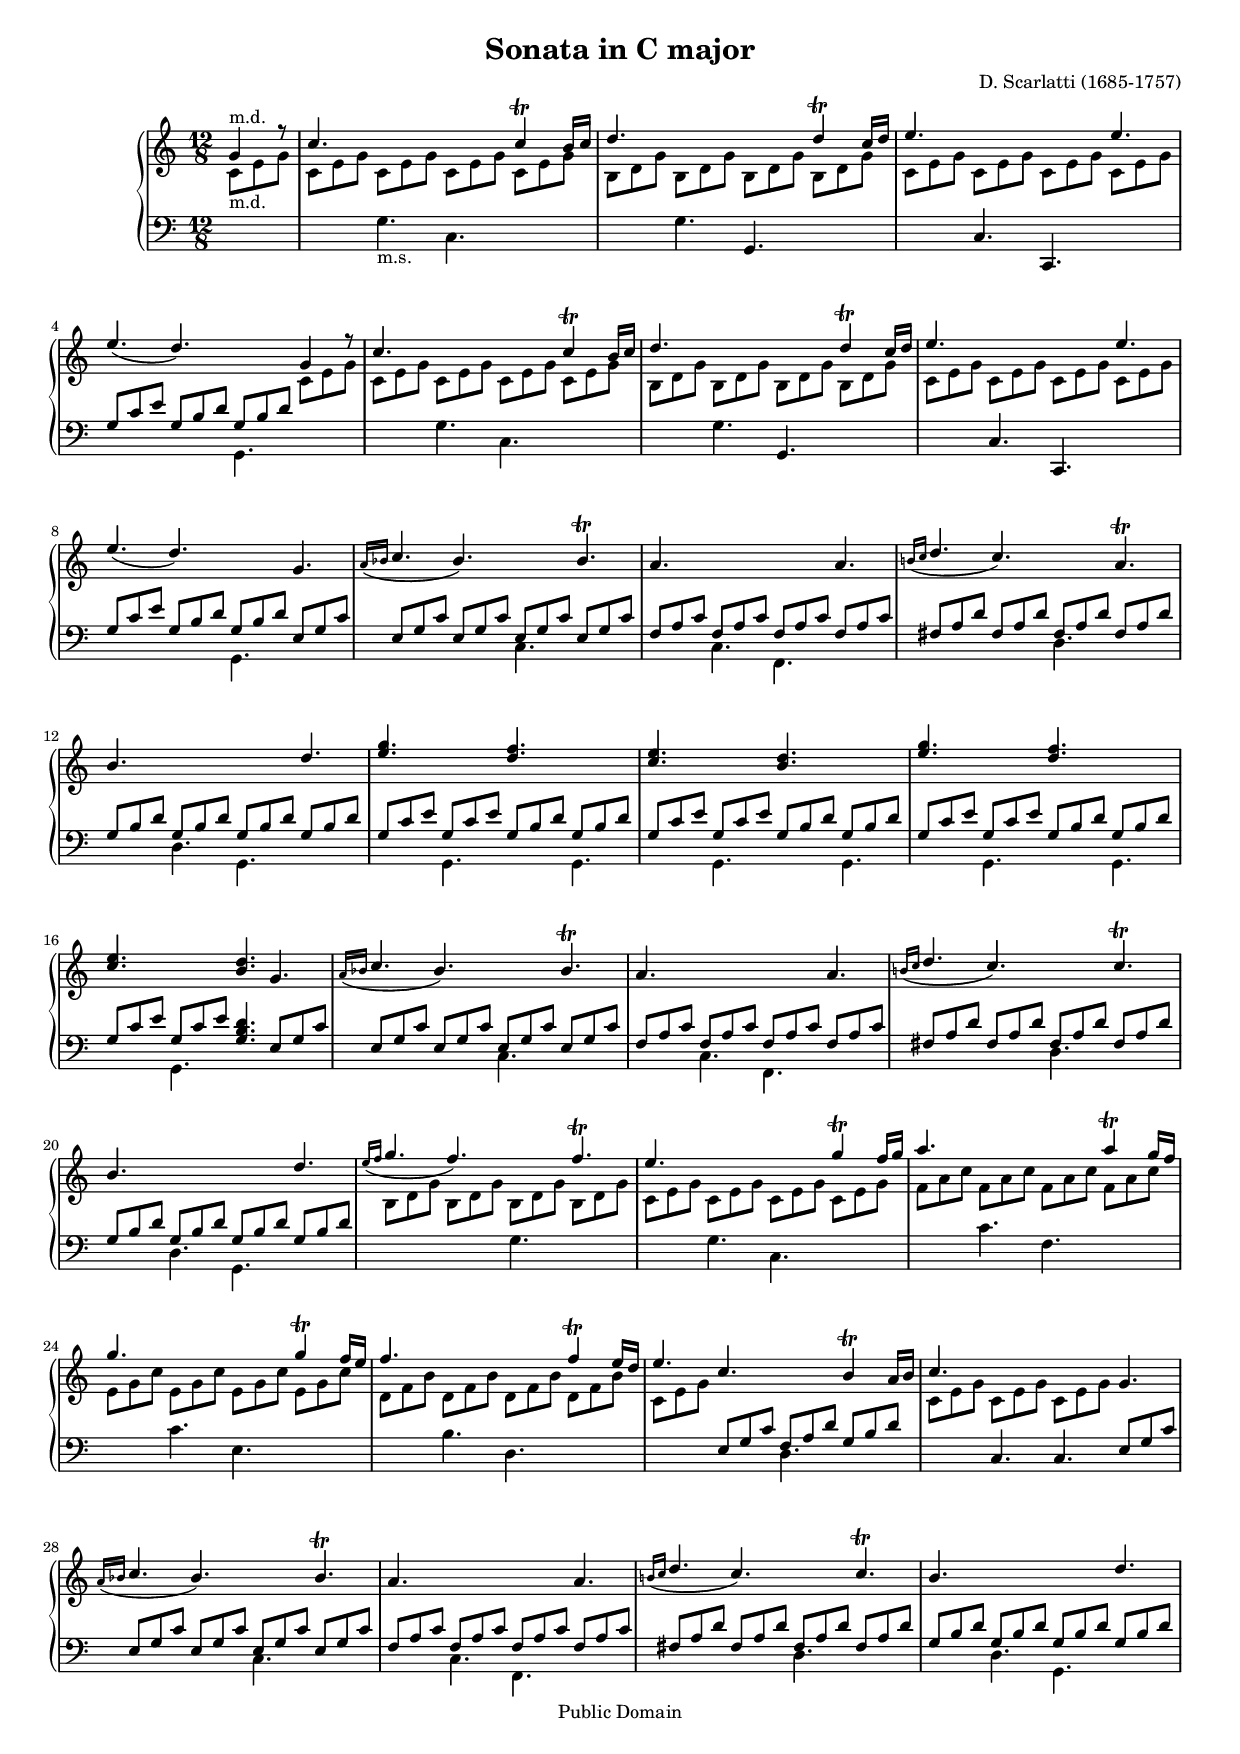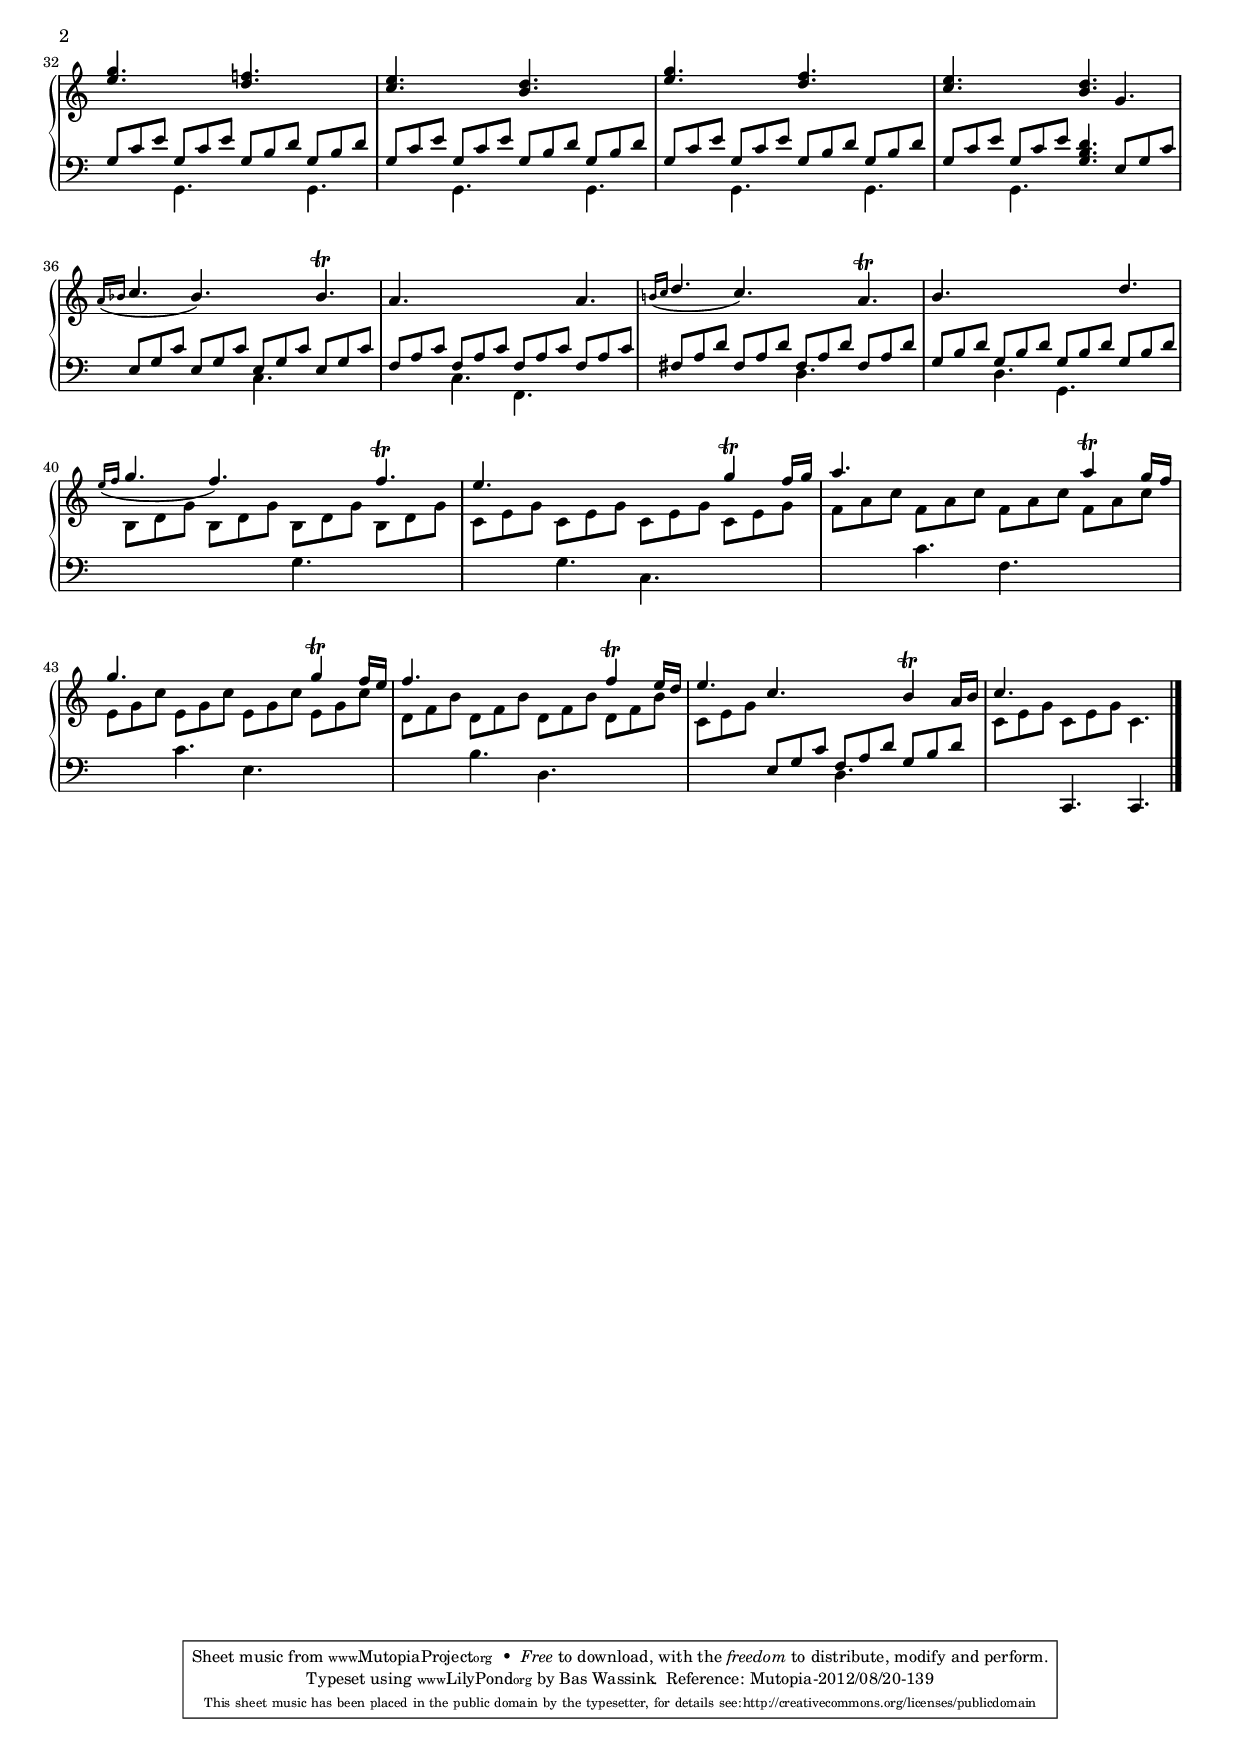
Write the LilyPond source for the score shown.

\version "2.16.0"
#(set-global-staff-size 16)

Algemeen = { {\key c\major \time 12/8 \partial 4.}}
SU = {\change Staff = "up"}
SD = {\change Staff = "down"}

StemI = { \relative c'' {
    \stemUp g4^"m.d." r8
    c4. \SD \stemDown g,_"m.s." c, \SU \stemUp c''4\trill b16 c
    d4. \SD \stemDown g,, \stemUp g, \SU d'''4\trill c16 d
    e4. \SD c,, c, \SU e'''
    e4. ( d) \SD \stemDown g,,, \SU \stemUp g''4 r8

    c4. \SD \stemDown g, c, \SU \stemUp c''4\trill b16 c
    d4. \SD \stemDown g,, \stemUp g, \SU d'''4\trill c16 d
    e4. \SD c,, c, \SU e'''
    e4. ( d) \SD \stemDown g,,, \SU \stemUp g''

    \grace { a16[( bes] } c4. bes) \SD \stemDown c,, \SU \stemUp bes''\trill
    a4. \SD \stemDown c,, f, \SU \stemUp a''
    \grace { b!16[( c] } d4. c) \SD \stemDown d,, \SU \stemUp a''\trill
    b \SD \stemDown d,, g, \SU \stemUp d'''

    <g e> \SD \stemDown g,,, \SU \stemUp <f''' d> \SD \stemDown g,,,
    \SU \stemUp <e''' c> \SD \stemDown g,,, \SU \stemUp <d''' b> \SD \stemDown g,,,
    \SU \stemUp <g''' e> \SD \stemDown g,,, \SU \stemUp <f''' d> \SD \stemDown g,,,
    \SU \stemUp <e''' c> \SD \stemDown g,,, \SU \stemUp <d''' b> g,

    \grace { a16[( bes] } c4. bes) \SD \stemDown c,, \SU \stemUp bes''\trill
    a \SD \stemDown c,, f, \SU \stemUp a''
    \grace { b!16[( c] } d4. c) \SD \stemDown d,, \SU \stemUp c''\trill
    b \SD \stemDown d,, g, \SU \stemUp d'''

    \grace { e16[( f] } g4. f) \SD \stemDown g,, \SU \stemUp f''\trill
    e \SD \stemDown g,, c, \SU \stemUp g'''4\trill f16 g
    a4. \SD \stemDown c,, f, \SU \stemUp a''4\trill g16 f
    g4. \SD \stemDown c,, e, \SU \stemUp g''4\trill f16 e

    f4. \SD \stemDown b,, d, \SU \stemUp f''4\trill e16 d
    e4. c \SD \stemDown d,, \SU \stemUp b''4\trill a16 b
    c4. \SD c,, c \SU g''
    \grace { a16[( bes] } c4. bes) \SD \stemDown c,, \SU \stemUp bes''\trill

    a \SD \stemDown c,, f, \SU \stemUp a''
    \grace { b!16[( c] } d4. c) \SD \stemDown d,, \SU \stemUp c''\trill
    b \SD \stemDown d,, g, \SU \stemUp d'''
    <g e> \SD \stemDown g,,, \SU \stemUp <f'''! d> \SD \stemDown g,,,

    \SU \stemUp <e''' c> \SD \stemDown g,,, \SU \stemUp <d''' b> \SD \stemDown g,,,
    \SU \stemUp <g''' e> \SD \stemDown g,,, \SU \stemUp <f''' d> \SD \stemDown g,,,
    \SU \stemUp <e''' c> \SD \stemDown g,,, \SU \stemUp <d''' b> g,
    \grace { a16[( bes] } c4. bes) \SD \stemDown c,, \SU \stemUp bes''\trill

    a \SD \stemDown c,, f, \SU \stemUp a''
    \grace { b!16[( c] } d4. c) \SD \stemDown d,, \SU \stemUp a''\trill
    b \SD \stemDown d,, g, \SU \stemUp d'''
    \grace { e16[( f] } g4. f) \SD \stemDown g,, \SU \stemUp f''\trill

    e4. \SD \stemDown g,, c, \SU \stemUp g'''4\trill f16 g
    a4. \SD \stemDown c,, f, \SU \stemUp a''4\trill g16 f
    g4. \SD \stemDown c,, e, \SU \stemUp g''4\trill f16 e
    f4. \SD \stemDown b,, d, \SU \stemUp f''4\trill e16 d

    e4. c \SD \stemDown d,, \SU \stemUp b''4\trill a16 b
    c4. \SD \stemUp c,,, c
    \bar "|."
    }}

StemII = { \relative c' {
    \SU \stemDown c8_"m.d." e g
    c, e g c, e g c, e g c, e g
    b, d g b, d g b, d g b, d g
    c, e g c, e g c, e g c, e g
    \SD \stemUp g, c e g, b d g, b d \SU \stemDown c e g

    \SU \stemDown c, e g c, e g c, e g c, e g
    b, d g b, d g b, d g b, d g
    c, e g c, e g c, e g c, e g
    \SD \stemUp g, c e g, b d g, b d e, g c

    e, g c e, g c e, g c e, g c
    f, a c f, a c f, a c f, a c
    fis, a d fis, a d fis, a d fis, a d
    g, b d g, b d g, b d g, b d

    g, c e g, c e g, b d g, b d
    g, c e g, c e g, b d g, b d
    g, c e g, c e g, b d g, b d
    g, c e g, c e <g, b d>4. e8 g c

    e, g c e, g c e, g c e, g c
    f, a c f, a c f, a c f, a c
    fis, a d fis, a d fis, a d fis, a d
    g, b d g, b d g, b d g, b d

    \SU \stemDown b d g b, d g b, d g b, d g
    c, e g c, e g c, e g c, e g
    f a c f, a c f, a c f, a c
    e, g c e, g c e, g c e, g c

    d, f b d, f b d, f b d, f b
    c, e g \SD \stemUp e, g c f, a d g, b d
    \SU \stemDown c e g c, e g c, e g \SD \stemUp e, g c
    e, g c e, g c e, g c e, g c

    f, a c f, a c f, a c f, a c
    fis, a d fis, a d fis, a d fis, a d
    g, b d g, b d g, b d g, b d
    g, c e g, c e g, b d g, b d

    g, c e g, c e g, b d g, b d
    g, c e g, c e g, b d g, b d
    g, c e g, c e <g, b d>4. e8 g c
    e, g c e, g c e, g c e, g c

    f, a c f, a c f, a c f, a c
    fis, a d fis, a d fis, a d fis, a d
    g, b d g, b d g, b d g, b d
    \SU \stemDown b d g b, d g b, d g b, d g

    c, e g c, e g c, e g c, e g
    f a c f, a c f, a c f, a c
    e, g c e, g c e, g c e, g c
    d, f b d, f b d, f b d, f b

    c, e g \SD \stemUp e, g c f, a d g, b d
    \SU \stemDown c e g c, e g c,4.
    }}

\score { {
\context PianoStaff <<
  \set PianoStaff.midiInstrument = "harpsichord"
  \context Staff = "up" <<\Algemeen \clef violin \context Voice=Een{\StemI} >>
  \context Staff = "down" <<\Algemeen \clef bass \context Voice=Twee{\StemII}>>
>>}
\layout {}

  \midi {
    \tempo 4 = 120
    }


}
\header {
 title = "Sonata in C major"
 composer = "D. Scarlatti (1685-1757)"

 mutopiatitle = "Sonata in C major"
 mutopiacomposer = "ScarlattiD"
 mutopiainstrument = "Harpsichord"
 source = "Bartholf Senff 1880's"
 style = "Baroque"
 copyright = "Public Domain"
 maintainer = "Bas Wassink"
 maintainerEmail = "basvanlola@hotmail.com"
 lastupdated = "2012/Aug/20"

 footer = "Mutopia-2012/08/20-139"
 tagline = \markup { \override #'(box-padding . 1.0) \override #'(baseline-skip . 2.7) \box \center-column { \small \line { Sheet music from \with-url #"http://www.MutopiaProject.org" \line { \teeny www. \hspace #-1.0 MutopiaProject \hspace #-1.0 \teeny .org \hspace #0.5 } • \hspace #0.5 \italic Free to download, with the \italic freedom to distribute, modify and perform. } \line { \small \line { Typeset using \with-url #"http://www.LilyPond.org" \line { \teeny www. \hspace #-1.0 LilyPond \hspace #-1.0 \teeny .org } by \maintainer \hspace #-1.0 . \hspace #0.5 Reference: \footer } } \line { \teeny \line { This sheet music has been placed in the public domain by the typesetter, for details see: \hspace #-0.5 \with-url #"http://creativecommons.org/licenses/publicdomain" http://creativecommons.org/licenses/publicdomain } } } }
}
